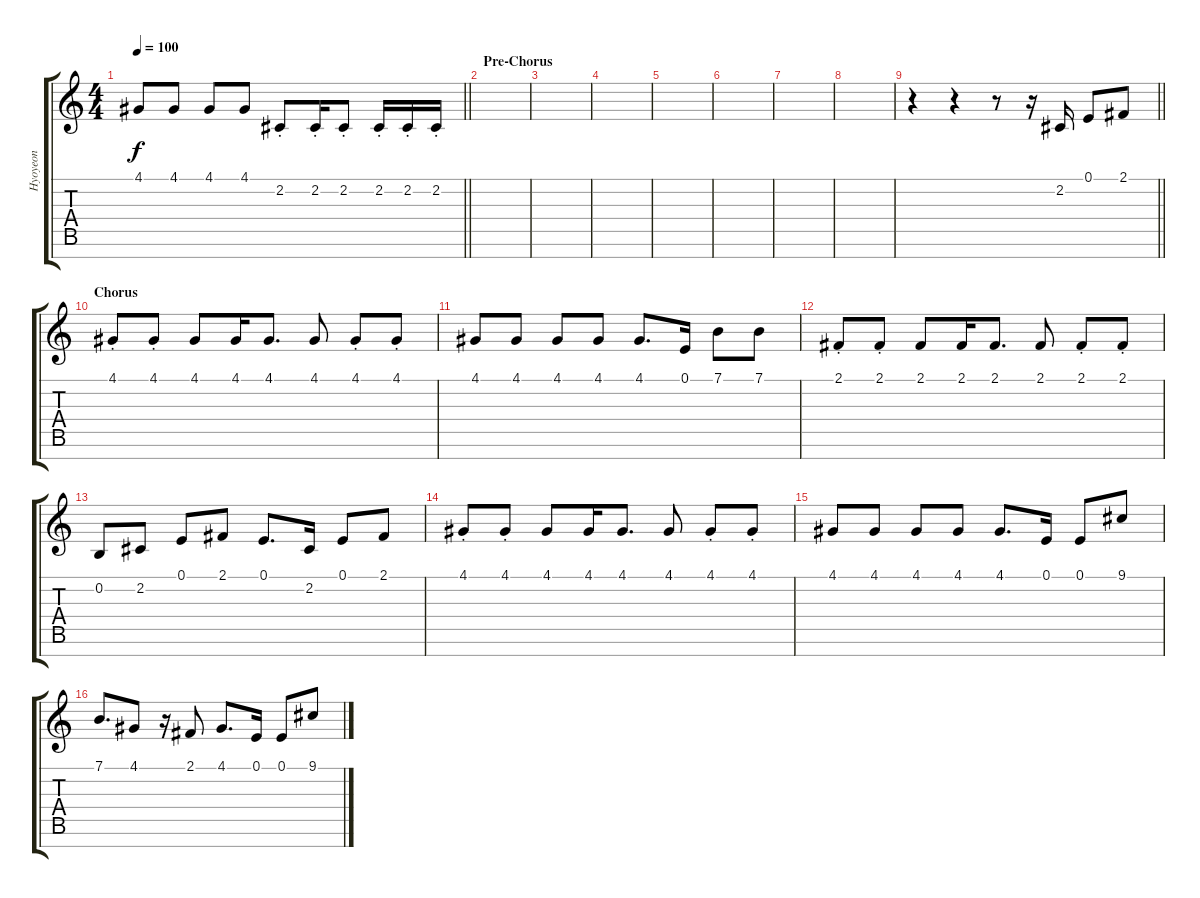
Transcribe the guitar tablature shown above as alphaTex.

\track ("Hyoyeon" "Hyoyeon") {instrument frenchhorn}
\staff {score tabs}
\tuning (E4 B3 G3 D3 A2 E2 B1) {hide}
\ts (4 4)
\tempo 100
\clef g2
\barLineRight lightlight
\ks c
4.1.8{dy f} 4.1.8 4.1.8 4.1.8 2.2{st}.8 2.2{st}.16 2.2{st}.8 2.2{st}.16 2.2{st}.16 2.2{st}.16 |
\section ("" "Pre-Chorus")
|
|
|
|
|
|
|
\barLineRight lightlight
r.4 r.4 r.8 r.16 2.2.16 0.1.8 2.1.8 |
\section ("" "Chorus")
4.1{st}.8 4.1{st}.8 4.1.8 4.1.16 4.1.8{d} 4.1.8 4.1{st}.8 4.1{st}.8 |
4.1.8 4.1.8 4.1.8 4.1.8 4.1.8{d} 0.1.16 7.1.8 7.1.8 |
2.1{st}.8 2.1{st}.8 2.1.8 2.1.16 2.1.8{d} 2.1.8 2.1{st}.8 2.1{st}.8 |
0.2.8 2.2.8 0.1.8 2.1.8 0.1.8{d} 2.2.16 0.1.8 2.1.8 |
4.1{st}.8 4.1{st}.8 4.1.8 4.1.16 4.1.8{d} 4.1.8 4.1{st}.8 4.1{st}.8 |
4.1.8 4.1.8 4.1.8 4.1.8 4.1.8{d} 0.1.16 0.1.8 9.1.8 |
7.1.8{d} 4.1.8 r.16 2.1.8 4.1.8{d} 0.1.16 0.1.8 9.1.8
